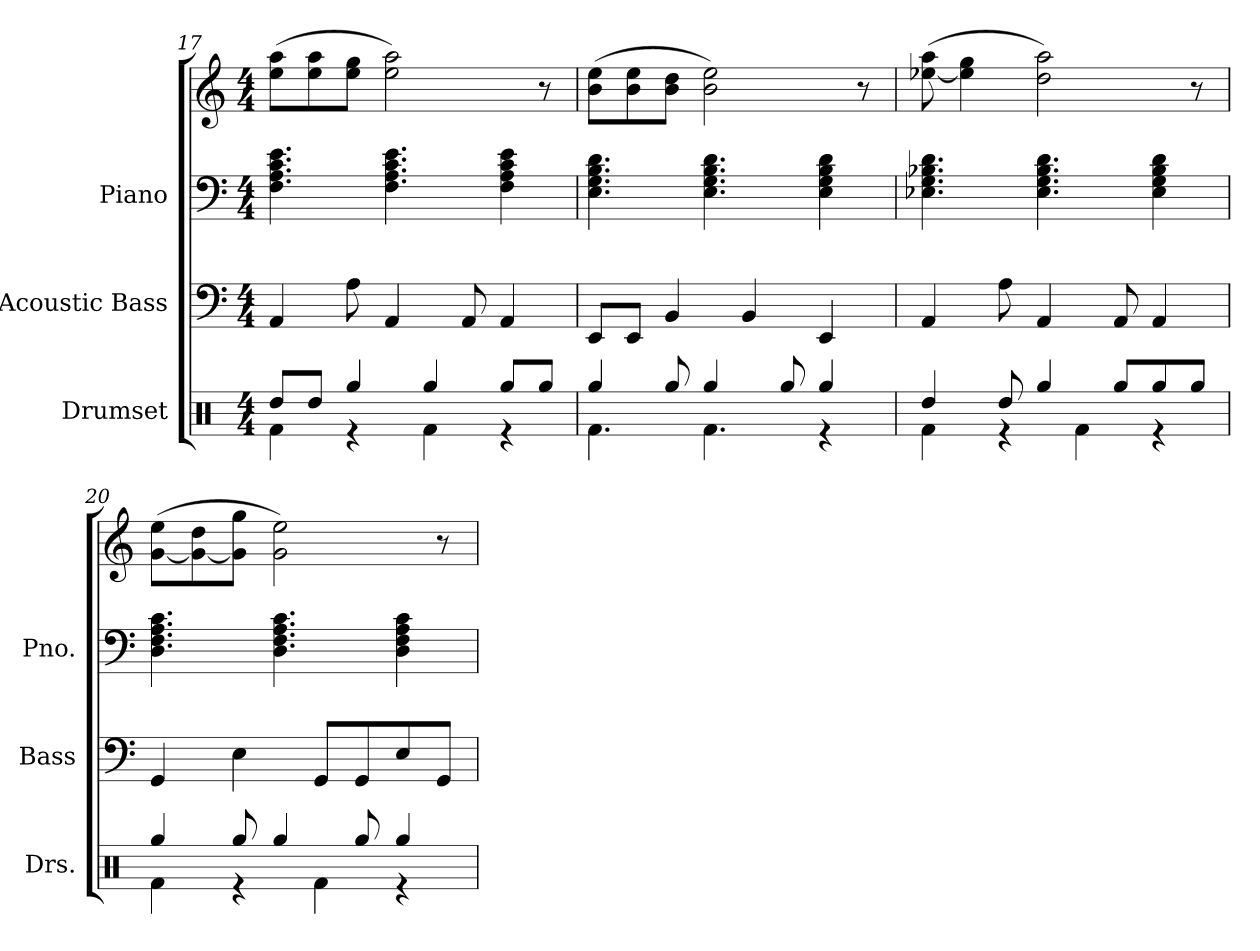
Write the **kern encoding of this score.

**kern	**kern	**kern	**kern
*part3	*part2	*part1	*part1
*staff4	*staff3	*staff2	*staff1
*I"Drumset	*I"Acoustic Bass	*I"Piano	*
*I'Drs.	*I'Bass	*I'Pno.	*
*clefX	*clefF4	*clefF4	*clefG2
*	*ITrd7c12	*	*
*k[]	*k[]	*k[]	*k[]
*M4/4	*M4/4	*M4/4	*M4/4
=17	=17	=17	=17
*^	*	*	*
8Rdd/L	4Rf\	4AAA/	4.F\ 4.A\ 4.c\ 4.e\	(8ee\ 8aa\L
8Rdd/J	.	.	.	8ee\ 8aa\
4Rgg/	4r	8AA\	.	8ee\ 8gg\J
.	.	4AAA/	4.F\ 4.A\ 4.c\ 4.e\	2ee\ 2aa\)
4Rgg/	4Rf\	.	.	.
.	.	8AAA/	.	.
8Rgg/L	4r	4AAA/	4F\ 4A\ 4c\ 4e\	.
8Rgg/J	.	.	.	8r
=18	=18	=18	=18	=18
4Rgg/	4.Rf\	8EEE/L	4.E\ 4.G\ 4.B\ 4.d\	(8b\ 8ee\L
.	.	8EEE/J	.	8b\ 8ee\
8Rgg/	.	4BBB/	.	8b\ 8dd\J
4Rgg/	4.Rf\	.	4.E\ 4.G\ 4.B\ 4.d\	2b\ 2ee\)
.	.	4BBB/	.	.
8Rgg/	.	.	.	.
4Rgg/	4r	4EEE/	4E\ 4G\ 4B\ 4d\	.
.	.	.	.	8r
!!LO:PB:g=z
=19	=19	=19	=19	=19
4Rdd/	4Rf\	4AAA/	4.E-X\ 4.G\ 4.B-X\ 4.d\	([8ee-X\ 8aa\
.	.	.	.	4ee-\] 4gg\
8Rdd/	4r	8AA\	.	.
4Rgg/	.	4AAA/	4.E-\ 4.G\ 4.B-\ 4.d\	2dd\ 2aa\)
.	4Rf\	.	.	.
8Rgg/L	.	8AAA/	.	.
8Rgg/	4r	4AAA/	4E-\ 4G\ 4B-\ 4d\	.
8Rgg/J	.	.	.	8r
=20	=20	=20	=20	=20
4Rgg/	4Rf\	4GGG/	4.D\ 4.F\ 4.A\ 4.c\	([8g\ 8ee\L
.	.	.	.	8g\_ 8dd\
8Rgg/	4r	4EE\	.	8g\] 8gg\J
4Rgg/	.	.	4.D\ 4.F\ 4.A\ 4.c\	2g\ 2ee\)
.	4Rf\	8GGG/L	.	.
8Rgg/	.	8GGG/	.	.
4Rgg/	4r	8EE/	4D\ 4F\ 4A\ 4c\	.
.	.	8GGG/J	.	8r
*v	*v	*	*	*
=	=	=	=
*-	*-	*-	*-
